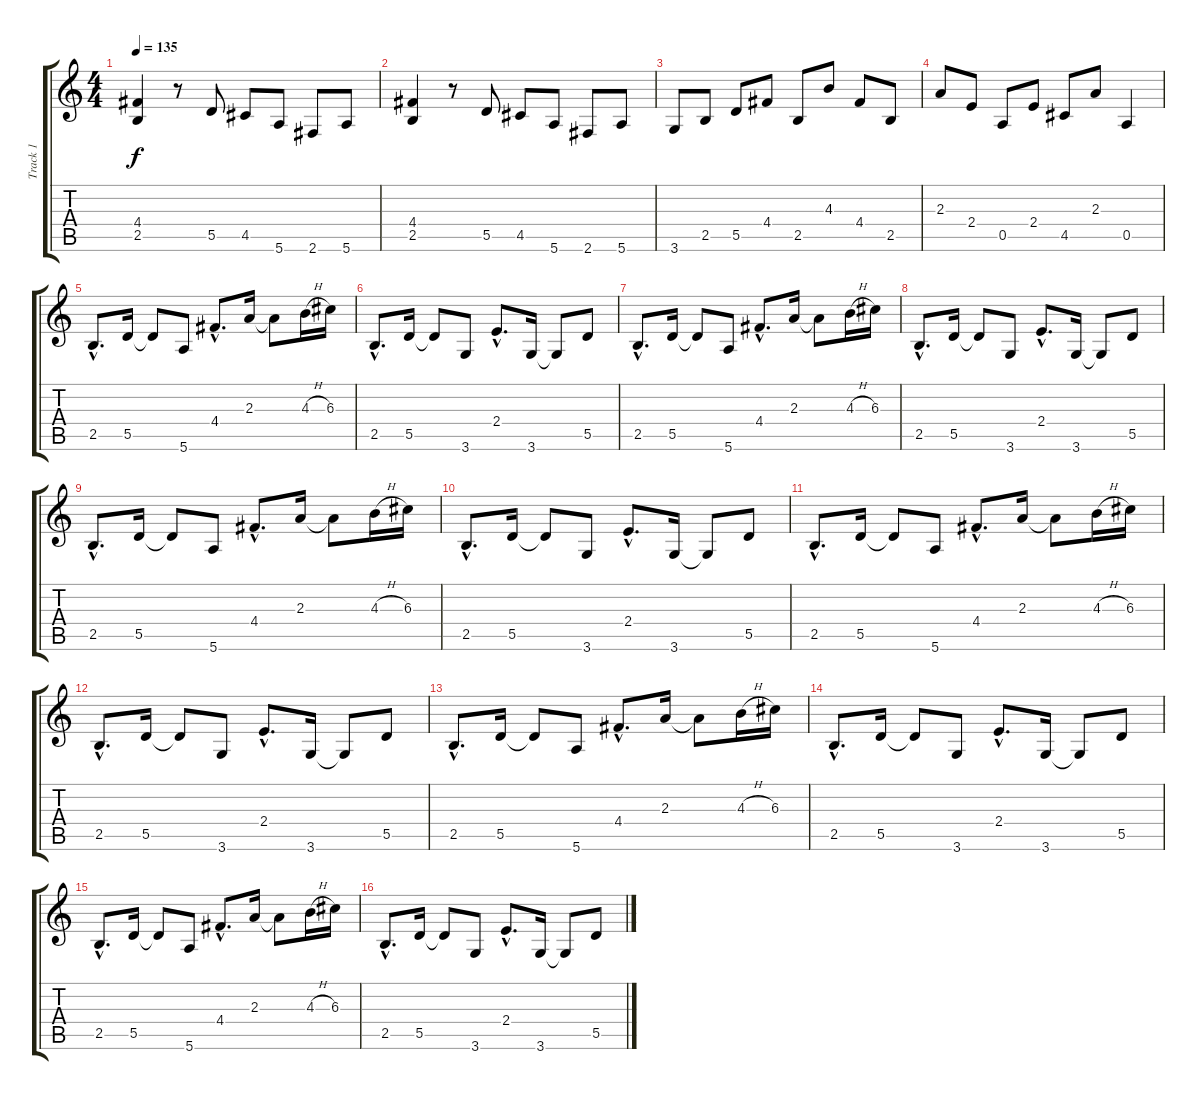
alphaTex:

\track ("Track 1" "Track 1") {instrument distortionguitar}
\staff {score tabs}
\tuning (E4 B3 G3 D3 A2 E2) {hide}
\ts (4 4)
\tempo 135
\clef g2
\ks c
(4.4 2.5).4{dy f} r.8 5.5.8 4.5.8 5.6.8 2.6.8 5.6.8 |
(4.4 2.5).4 r.8 5.5.8 4.5.8 5.6.8 2.6.8 5.6.8 |
3.6.8 2.5.8 5.5.8 4.4.8 2.5.8 4.3.8 4.4.8 2.5.8 |
2.3.8 2.4.8 0.5.8 2.4.8 4.5.8 2.3.8 0.5.4 |
2.5{hac}.8{d} 5.5.16 5.5{t}.8 5.6.8 4.4{hac}.8{d} 2.3.16 2.3{t}.8 4.3{h}.16 6.3.16 |
2.5{hac}.8{d} 5.5.16 5.5{t}.8 3.6.8 2.4{hac}.8{d} 3.6.16 3.6{t}.8 5.5.8 |
2.5{hac}.8{d} 5.5.16 5.5{t}.8 5.6.8 4.4{hac}.8{d} 2.3.16 2.3{t}.8 4.3{h}.16 6.3.16 |
2.5{hac}.8{d} 5.5.16 5.5{t}.8 3.6.8 2.4{hac}.8{d} 3.6.16 3.6{t}.8 5.5.8 |
2.5{hac}.8{d} 5.5.16 5.5{t}.8 5.6.8 4.4{hac}.8{d} 2.3.16 2.3{t}.8 4.3{h}.16 6.3.16 |
2.5{hac}.8{d} 5.5.16 5.5{t}.8 3.6.8 2.4{hac}.8{d} 3.6.16 3.6{t}.8 5.5.8 |
2.5{hac}.8{d} 5.5.16 5.5{t}.8 5.6.8 4.4{hac}.8{d} 2.3.16 2.3{t}.8 4.3{h}.16 6.3.16 |
2.5{hac}.8{d} 5.5.16 5.5{t}.8 3.6.8 2.4{hac}.8{d} 3.6.16 3.6{t}.8 5.5.8 |
2.5{hac}.8{d} 5.5.16 5.5{t}.8 5.6.8 4.4{hac}.8{d} 2.3.16 2.3{t}.8 4.3{h}.16 6.3.16 |
2.5{hac}.8{d} 5.5.16 5.5{t}.8 3.6.8 2.4{hac}.8{d} 3.6.16 3.6{t}.8 5.5.8 |
2.5{hac}.8{d} 5.5.16 5.5{t}.8 5.6.8 4.4{hac}.8{d} 2.3.16 2.3{t}.8 4.3{h}.16 6.3.16 |
2.5{hac}.8{d} 5.5.16 5.5{t}.8 3.6.8 2.4{hac}.8{d} 3.6.16 3.6{t}.8 5.5.8
